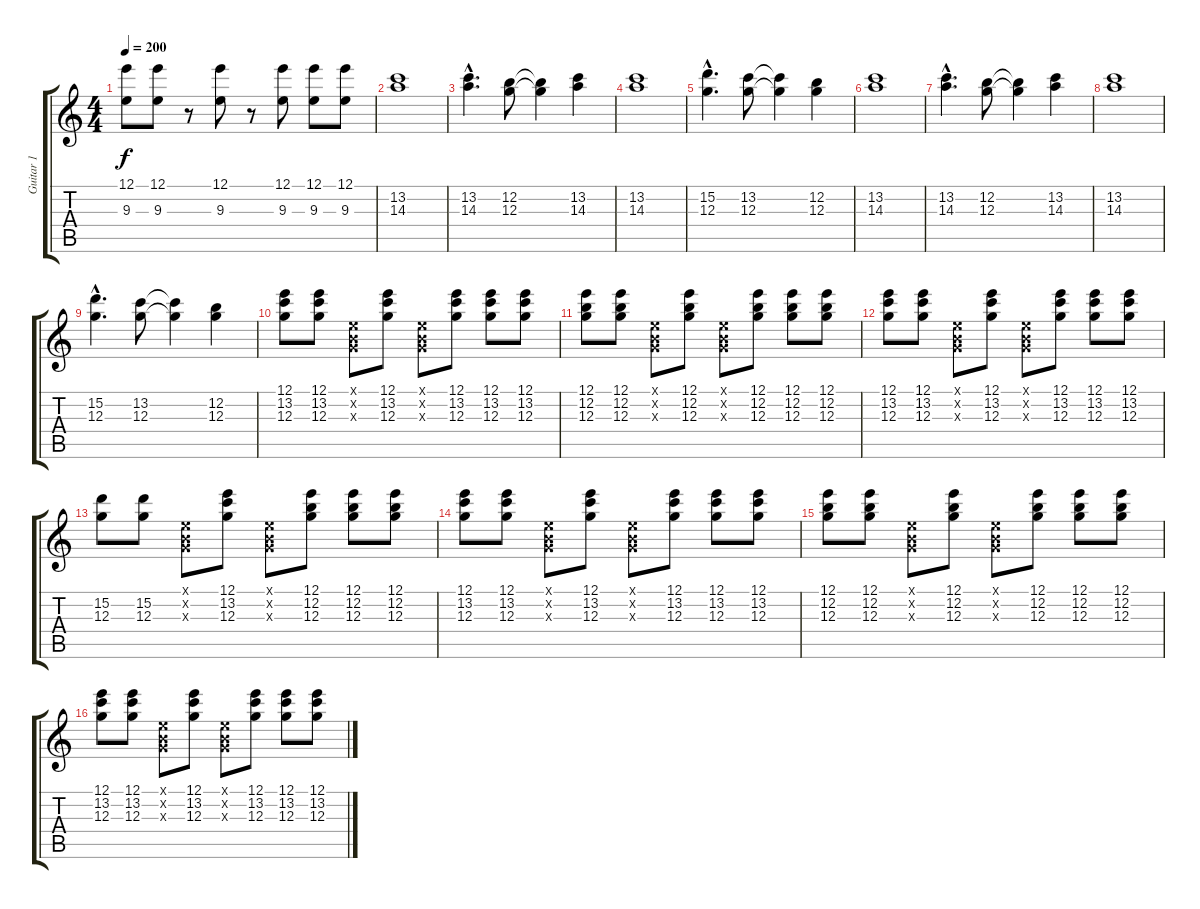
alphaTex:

\track ("Guitar 1" "Guitar 1") {instrument distortionguitar}
\staff {score tabs}
\tuning (E4 B3 G3 D3 A2 E2) {hide}
\ts (4 4)
\tempo 200
\clef g2
\ks c
(12.1 9.3).8{dy f} (12.1 9.3).8 r.8 (12.1 9.3).8 r.8 (12.1 9.3).8 (12.1 9.3).8 (12.1 9.3).8 |
(13.2 14.3).1 |
(13.2{hac} 14.3{hac}).4{d} (12.2 12.3).8 (12.2{t} 12.3{t}).4 (13.2 14.3).4 |
(13.2 14.3).1 |
(15.2{hac} 12.3{hac}).4{d} (13.2 12.3).8 (13.2{t} 12.3{t}).4 (12.2 12.3).4 |
(13.2 14.3).1 |
(13.2{hac} 14.3{hac}).4{d} (12.2 12.3).8 (12.2{t} 12.3{t}).4 (13.2 14.3).4 |
(13.2 14.3).1 |
(15.2{hac} 12.3{hac}).4{d} (13.2 12.3).8 (13.2{t} 12.3{t}).4 (12.2 12.3).4 |
(12.1 13.2 12.3).8 (12.1 13.2 12.3).8 (0.1{x} 0.2{x} 0.3{x}).8 (12.1 13.2 12.3).8 (0.1{x} 0.2{x} 0.3{x}).8 (12.1 13.2 12.3).8 (12.1 13.2 12.3).8 (12.1 13.2 12.3).8 |
(12.1 12.2 12.3).8 (12.1 12.2 12.3).8 (0.1{x} 0.2{x} 0.3{x}).8 (12.1 12.2 12.3).8 (0.1{x} 0.2{x} 0.3{x}).8 (12.1 12.2 12.3).8 (12.1 12.2 12.3).8 (12.1 12.2 12.3).8 |
(12.1 13.2 12.3).8 (12.1 13.2 12.3).8 (0.1{x} 0.2{x} 0.3{x}).8 (12.1 13.2 12.3).8 (0.1{x} 0.2{x} 0.3{x}).8 (12.1 13.2 12.3).8 (12.1 13.2 12.3).8 (12.1 13.2 12.3).8 |
(15.2 12.3).8 (15.2 12.3).8 (0.1{x} 0.2{x} 0.3{x}).8 (12.1 13.2 12.3).8 (0.1{x} 0.2{x} 0.3{x}).8 (12.1 12.2 12.3).8 (12.1 12.2 12.3).8 (12.1 12.2 12.3).8 |
(12.1 13.2 12.3).8 (12.1 13.2 12.3).8 (0.1{x} 0.2{x} 0.3{x}).8 (12.1 13.2 12.3).8 (0.1{x} 0.2{x} 0.3{x}).8 (12.1 13.2 12.3).8 (12.1 13.2 12.3).8 (12.1 13.2 12.3).8 |
(12.1 12.2 12.3).8 (12.1 12.2 12.3).8 (0.1{x} 0.2{x} 0.3{x}).8 (12.1 12.2 12.3).8 (0.1{x} 0.2{x} 0.3{x}).8 (12.1 12.2 12.3).8 (12.1 12.2 12.3).8 (12.1 12.2 12.3).8 |
(12.1 13.2 12.3).8 (12.1 13.2 12.3).8 (0.1{x} 0.2{x} 0.3{x}).8 (12.1 13.2 12.3).8 (0.1{x} 0.2{x} 0.3{x}).8 (12.1 13.2 12.3).8 (12.1 13.2 12.3).8 (12.1 13.2 12.3).8
